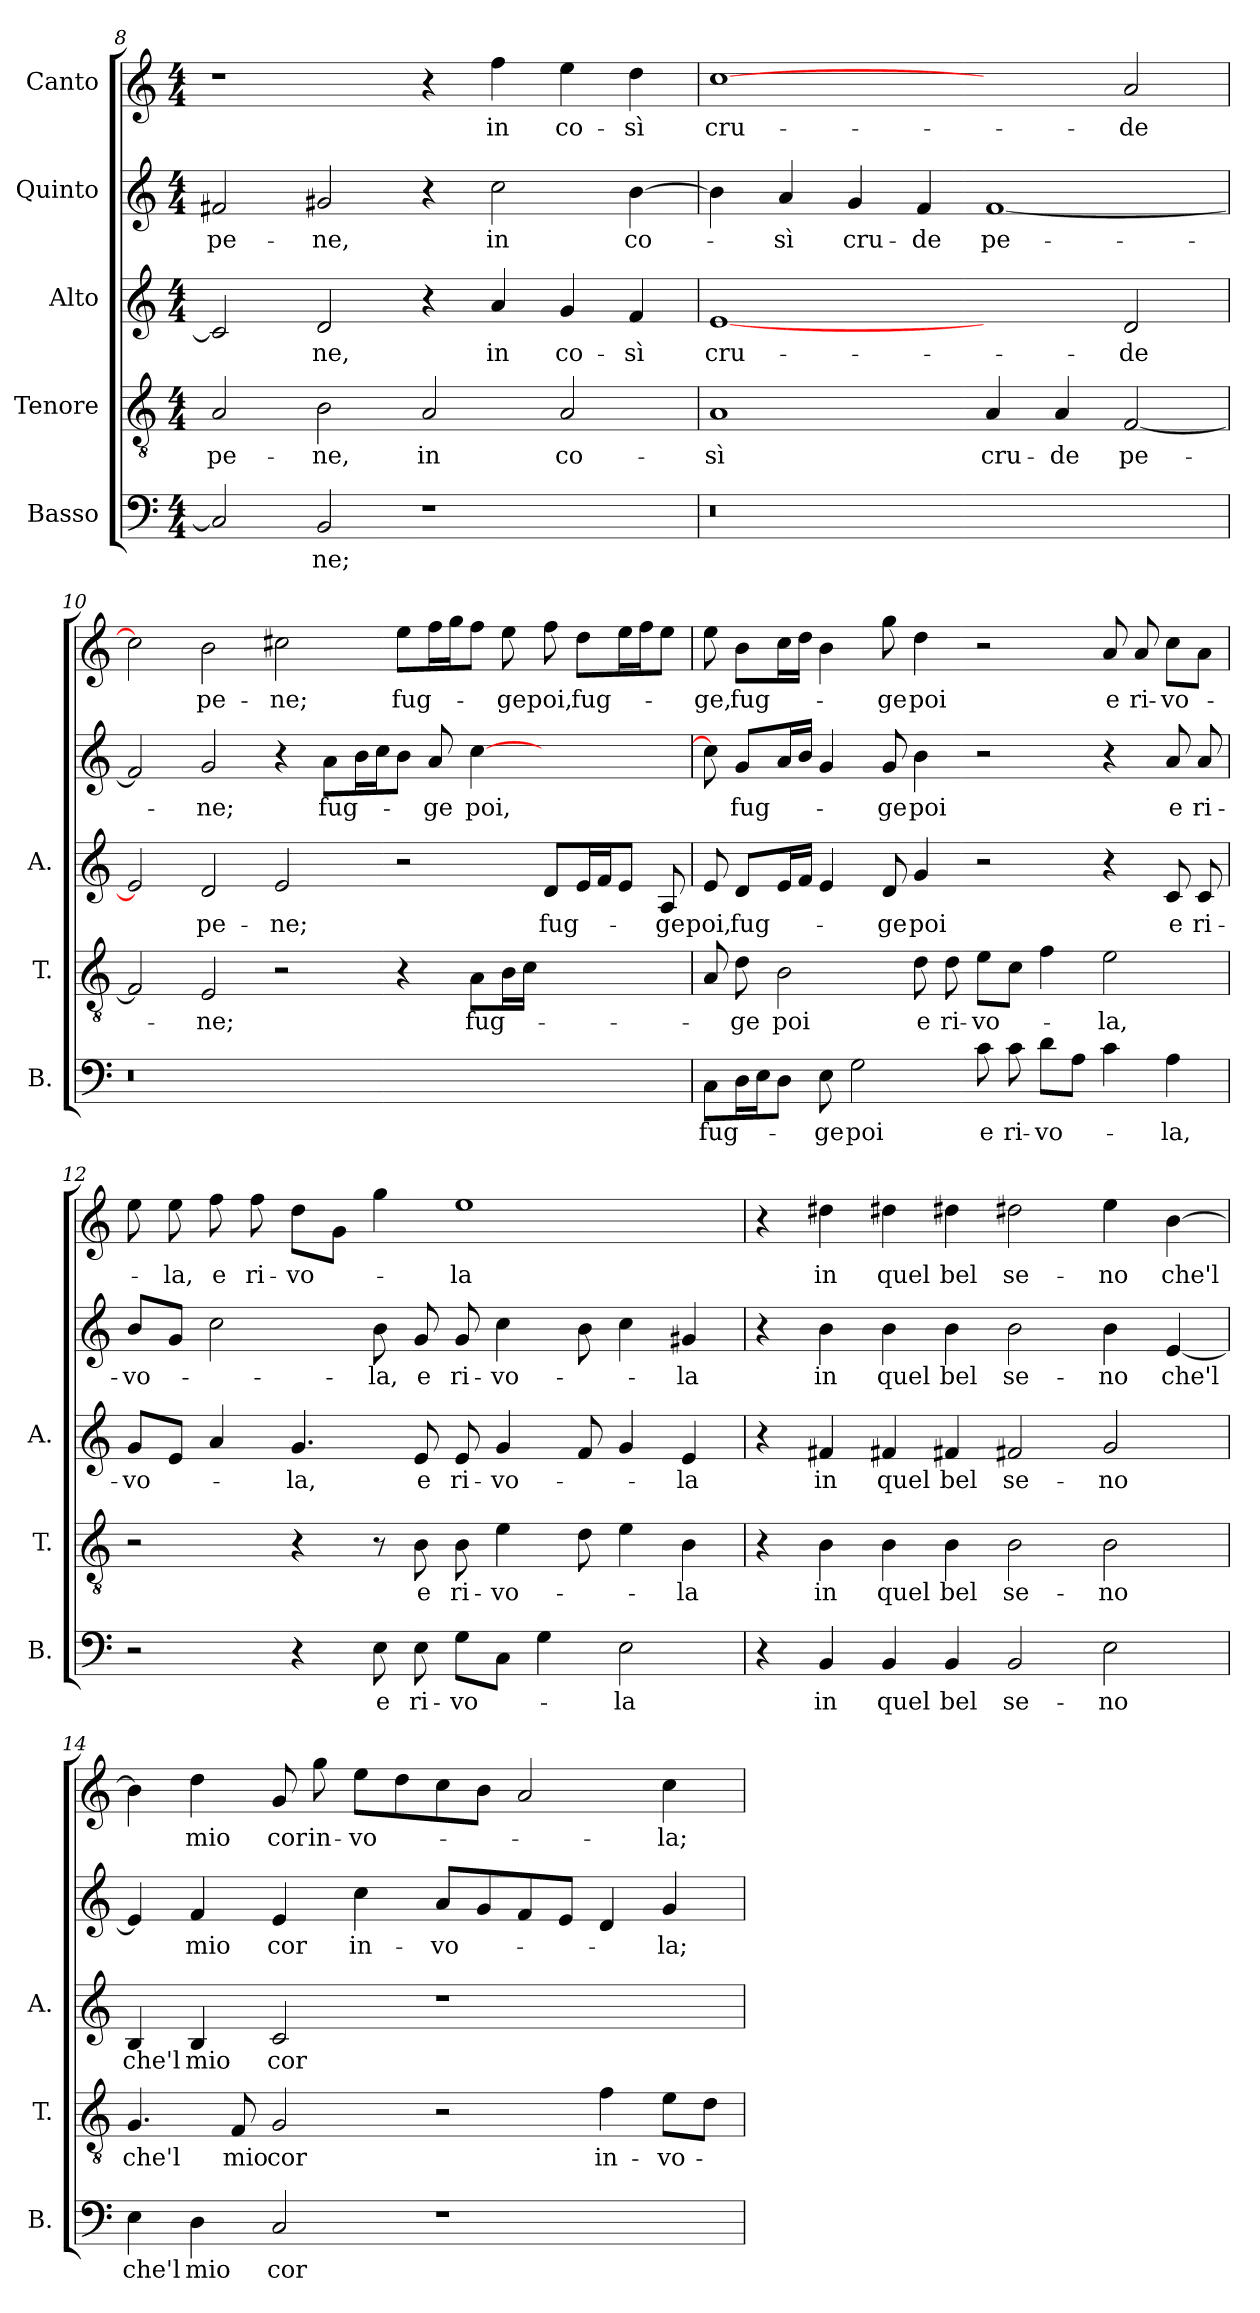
**kern	**text	**kern	**text	**kern	**text	**kern	**text	**kern	**text
*part5	*part5	*part4	*part4	*part3	*part3	*part2	*part2	*part1	*part1
*staff5	*staff5	*staff4	*staff4	*staff3	*staff3	*staff2	*staff2	*staff1	*staff1
*I"Basso	*	*I"Tenore	*	*I"Alto	*	*I"Quinto	*	*I"Canto	*
*I'B.	*	*I'T.	*	*I'A.	*	*	*	*	*
*clefF4	*	*clefGv2	*	*clefG2	*	*clefG2	*	*clefG2	*
*k[]	*	*k[]	*	*k[]	*	*k[]	*	*k[]	*
*C:	*	*C:	*	*C:	*	*C:	*	*C:	*
*M4/4	*	*M4/4	*	*M4/4	*	*M4/4	*	*M4/4	*
=8	=8	=8	=8	=8	=8	=8	=8	=8	=8
2C/]	.	2A/	pe-	2c/]	.	2f#X/	pe-	1r	.
2BB/	-ne;	2B\	-ne,	2d/	-ne,	2g#X/	-ne,	.	.
1r	.	2A/	in	4r	.	4r	.	4r	.
.	.	.	.	4a/	in	2cc\	in	4ff\	in
.	.	2A/	co-	4g/	co-	.	.	4ee\	co-
.	.	.	.	4f/	-sì	[4b\	co-	4dd\	-sì
=9	=9	=9	=9	=9	=9	=9	=9	=9	=9
!LO:N:vis=0	!	!	!	!	!	!	!	!	!
1r	.	1A/	-sì	[1e/	cru-	4b\]	.	[1cc\	cru-
.	.	.	.	.	.	4a/	-sì	.	.
.	.	.	.	.	.	4g/	cru-	.	.
.	.	.	.	.	.	4f/	-de	.	.
1ryy	.	4A/	cru-	2ryy	.	[1f/	pe-	2ryy	.
.	.	4A/	-de	.	.	.	.	.	.
.	.	[2F/	pe-	2d/	-de	.	.	2a/	-de
=10	=10	=10	=10	=10	=10	=10	=10	=10	=10
!LO:N:vis=0	!	!	!	!	!	!	!	!	!
1r	.	2F/]	.	2e/]	.	2f/]	.	2cc\]	.
.	.	2E/	-ne;	2d/	pe-	2g/	-ne;	2b\	pe-
1ryy	.	2r	.	2e/	-ne;	4r	.	2cc#X\	-ne;
.	.	.	.	.	.	8a\L	fug-	.	.
.	.	.	.	.	.	16b\L	.	.	.
.	.	.	.	.	.	16cc\J	.	.	.
.	.	4r	.	2r	.	8b\J	.	8ee\L	fug-
.	.	.	.	.	.	8a/	-ge	16ff\L	.
.	.	.	.	.	.	.	.	16gg\J	.
.	.	8A\L	fug-	.	.	[4cc\	poi,	8ff\J	.
.	.	16B\L	.	.	.	.	.	8ee\	-ge
.	.	16c\JJ	.	.	.	.	.	.	.
2ryy	.	2ryy	.	8d/L	fug-	2ryy	.	8ff\	poi,
.	.	.	.	16e/L	.	.	.	8dd\L	fug-
.	.	.	.	16f/J	.	.	.	.	.
.	.	.	.	8e/J	.	.	.	16ee\L	.
.	.	.	.	.	.	.	.	16ff\J	.
.	.	.	.	8A/	-ge	.	.	8ee\J	.
=11	=11	=11	=11	=11	=11	=11	=11	=11	=11
8C\L	fug-	8A/	.	8e/	poi,	8cc\]	.	8ee\	-ge,
16D\L	.	8d\	-ge	8d/L	fug-	8g/L	fug-	8b\L	fug-
16E\J	.	.	.	.	.	.	.	.	.
8D\J	.	2B\	poi	16e/L	.	16a/L	.	16cc\L	.
.	.	.	.	16f/JJ	.	16b/JJ	.	16dd\JJ	.
8E\	-ge	.	.	4e/	.	4g/	.	4b\	.
2G\	poi	.	.	.	.	.	.	.	.
.	.	.	.	8d/	-ge	8g/	-ge	8gg\	-ge
.	.	8d\	e	4g/	poi	4b\	poi	4dd\	poi
.	.	8d\	ri-	.	.	.	.	.	.
8c\	e	8e\L	-vo-	2r	.	2r	.	2r	.
8c\	ri-	8c\J	.	.	.	.	.	.	.
8d\L	-vo-	4f\	.	.	.	.	.	.	.
8A\J	.	.	.	.	.	.	.	.	.
4c\	.	2e\	-la,	4r	.	4r	.	8a/	e
.	.	.	.	.	.	.	.	8a/	ri-
4A\	-la,	.	.	8c/	e	8a/	e	8cc\L	-vo-
.	.	.	.	8c/	ri-	8a/	ri-	8a\J	.
=12	=12	=12	=12	=12	=12	=12	=12	=12	=12
2r	.	2r	.	8g/L	-vo-	8b/L	-vo-	8ee\	.
.	.	.	.	8e/J	.	8g/J	.	8ee\	-la,
.	.	.	.	4a/	.	2cc\	.	8ff\	e
.	.	.	.	.	.	.	.	8ff\	ri-
4r	.	4r	.	4.g/	-la,	.	.	8dd\L	-vo-
.	.	.	.	.	.	.	.	8g\J	.
8E\	e	8r	.	.	.	8b\	-la,	4gg\	.
8E\	ri-	8B\	e	8e/	e	8g/	e	.	.
8G\L	-vo-	8B\	ri-	8e/	ri-	8g/	ri-	1ee\	-la
8C\J	.	4e\	-vo-	4g/	-vo-	4cc\	-vo-	.	.
4G\	.	.	.	.	.	.	.	.	.
.	.	8d\	.	8f/	.	8b\	.	.	.
2E\	-la	4e\	.	4g/	.	4cc\	.	.	.
.	.	4B\	-la	4e/	-la	4g#X/	-la	.	.
=13	=13	=13	=13	=13	=13	=13	=13	=13	=13
4r	.	4r	.	4r	.	4r	.	4r	.
4BB/	in	4B\	in	4f#X/	in	4b\	in	4dd#X\	in
4BB/	quel	4B\	quel	4f#X/	quel	4b\	quel	4dd#X\	quel
4BB/	bel	4B\	bel	4f#X/	bel	4b\	bel	4dd#X\	bel
2BB/	se-	2B\	se-	2f#X/	se-	2b\	se-	2dd#X\	se-
2E\	-no	2B\	-no	2g/	-no	4b\	-no	4ee\	-no
.	.	.	.	.	.	[4e/	che'l	[4b\	che'l
=14	=14	=14	=14	=14	=14	=14	=14	=14	=14
4E\	che'l	4.G/	che'l	4B/	che'l	4e/]	.	4b\]	.
4D\	mio	.	.	4B/	mio	4f/	mio	4dd\	mio
.	.	8F/	mio	.	.	.	.	.	.
2C/	cor	2G/	cor	2c/	cor	4e/	cor	8g/	cor
.	.	.	.	.	.	.	.	8gg\	in-
.	.	.	.	.	.	4cc\	in-	8ee\L	-vo-
.	.	.	.	.	.	.	.	8dd\	.
1r	.	2r	.	1r	.	8a/L	-vo-	8cc\	.
.	.	.	.	.	.	8g/	.	8b\J	.
.	.	.	.	.	.	8f/	.	2a/	.
.	.	.	.	.	.	8e/J	.	.	.
.	.	4f\	in-	.	.	4d/	.	.	.
.	.	8e\L	-vo-	.	.	4g/	-la;	4cc\	-la;
.	.	8d\J	.	.	.	.	.	.	.
=	=	=	=	=	=	=	=	=	=
*-	*-	*-	*-	*-	*-	*-	*-	*-	*-
